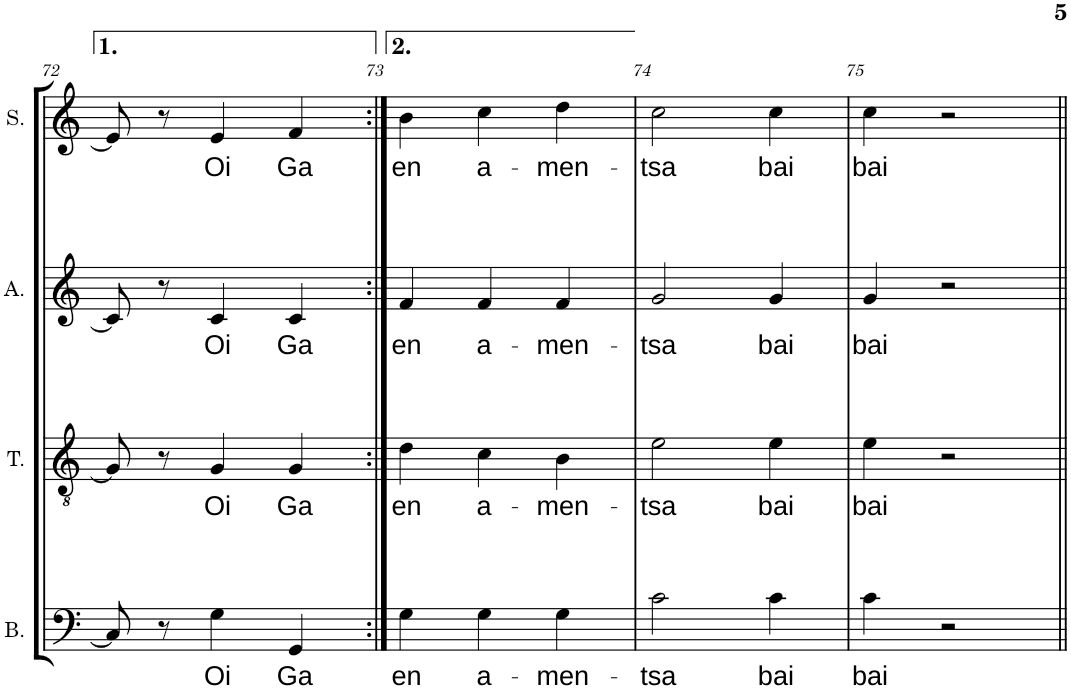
**kern	**text	**kern	**text	**kern	**text	**kern	**text
*part4	*part4	*part3	*part3	*part2	*part2	*part1	*part1
*staff4	*staff4	*staff3	*staff3	*staff2	*staff2	*staff1	*staff1
*I"Basse	*	*I"Ténor	*	*I"Alto	*	*I"Soprano	*
*I'B.	*	*I'T.	*	*I'A.	*	*I'S.	*
!!LO:PB:g=z
*clefF4	*	*clefGv2	*	*clefG2	*	*clefG2	*
*k[]	*	*k[]	*	*k[]	*	*k[]	*
*M3/4	*	*M3/4	*	*M3/4	*	*M3/4	*
=72	=72	=72	=72	=72	=72	=72	=72
8C/]	.	8G/]	.	8c/]	.	8e/]	.
8r	.	8r	.	8r	.	8r	.
!	!LO:LY:b	!	!LO:LY:b	!	!LO:LY:b	!	!LO:LY:b
4G\	Oi	4G/	Oi	4c/	Oi	4e/	Oi
!	!LO:LY:b	!	!LO:LY:b	!	!LO:LY:b	!	!LO:LY:b
4GG/	Ga	4G/	Ga	4c/	Ga	4f/	Ga
=73:|!	=73:|!	=73:|!	=73:|!	=73:|!	=73:|!	=73:|!	=73:|!
!	!LO:LY:b	!	!LO:LY:b	!	!LO:LY:b	!	!LO:LY:b
4G\	en	4d\	en	4f/	en	4b\	en
!	!LO:LY:b	!	!LO:LY:b	!	!LO:LY:b	!	!LO:LY:b
4G\	a-	4c\	a-	4f/	a-	4cc\	a-
!	!LO:LY:b	!	!LO:LY:b	!	!LO:LY:b	!	!LO:LY:b
4G\	-men-	4B\	-men-	4f/	-men-	4dd\	-men-
=74	=74	=74	=74	=74	=74	=74	=74
!	!LO:LY:b	!	!LO:LY:b	!	!LO:LY:b	!	!LO:LY:b
2c\	-tsa	2e\	-tsa	2g/	-tsa	2cc\	-tsa
!	!LO:LY:b	!	!LO:LY:b	!	!LO:LY:b	!	!LO:LY:b
4c\	bai	4e\	bai	4g/	bai	4cc\	bai
=75	=75	=75	=75	=75	=75	=75	=75
!	!LO:LY:b	!	!LO:LY:b	!	!LO:LY:b	!	!LO:LY:b
4c\	bai	4e\	bai	4g/	bai	4cc\	bai
2r	.	2r	.	2r	.	2r	.
=||	=||	=||	=||	=||	=||	=||	=||
*-	*-	*-	*-	*-	*-	*-	*-
